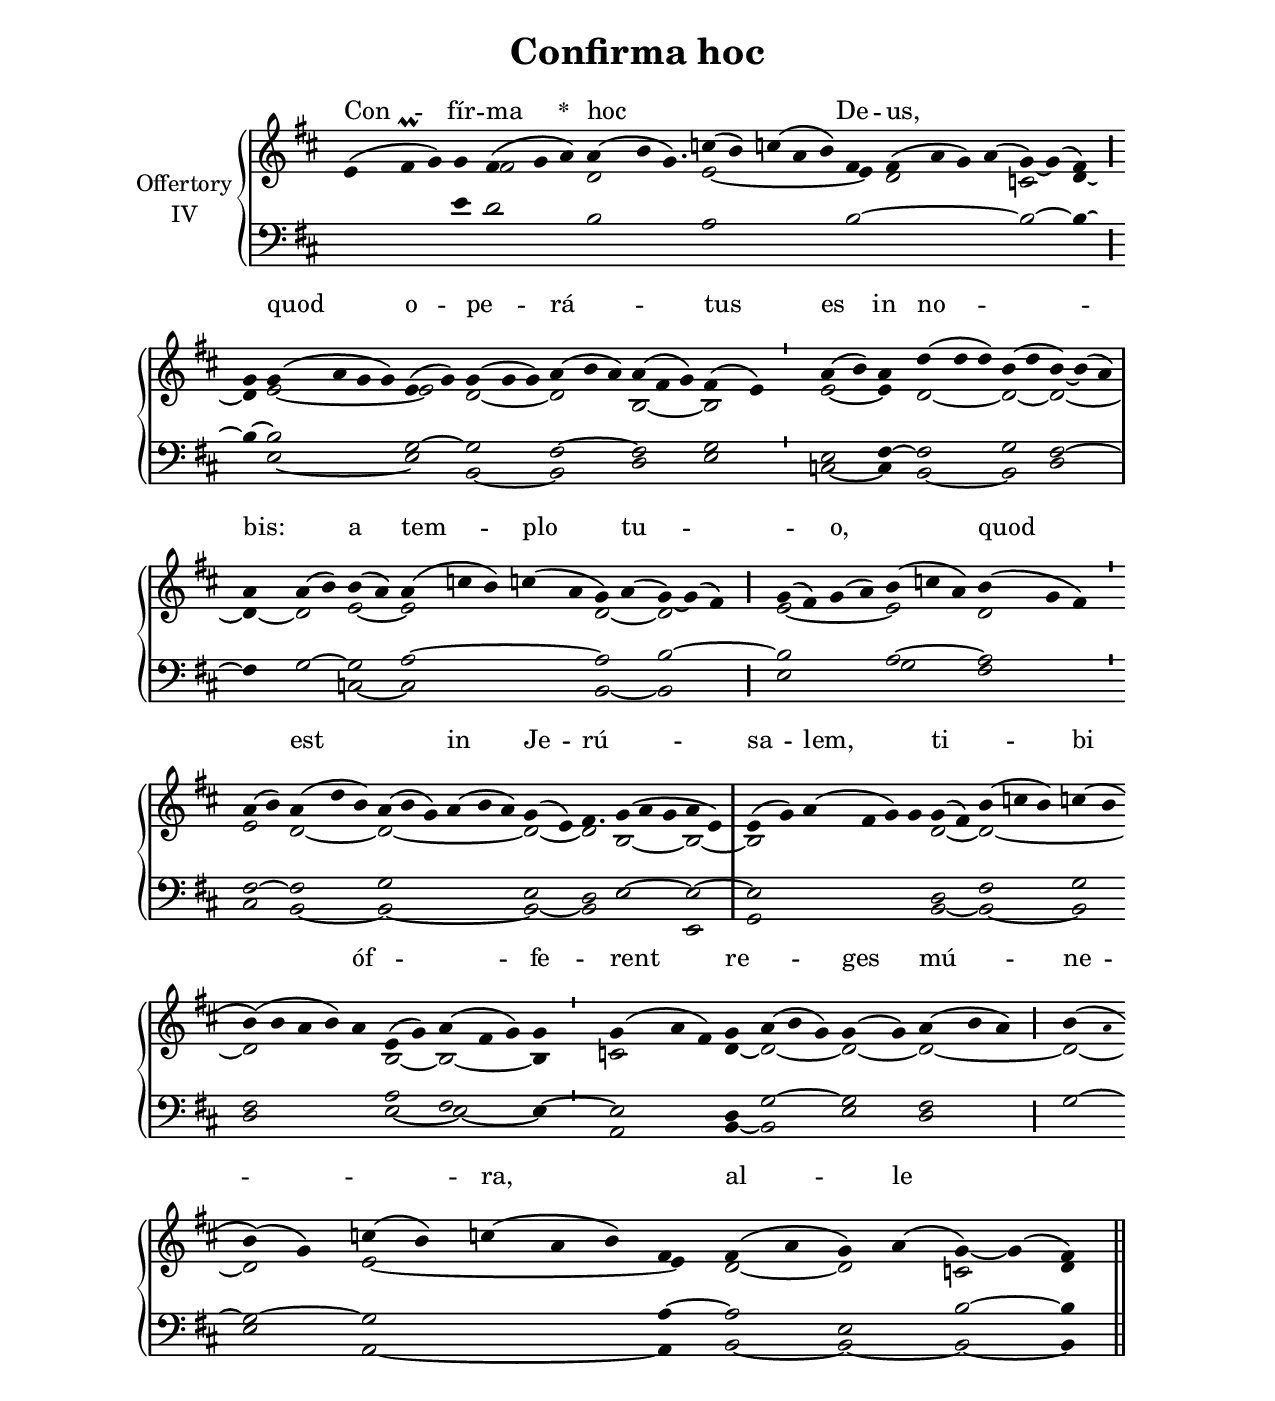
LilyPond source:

\version "2.18"
\include "gregorian.ly"
\include "noh2.ily"


%Page reference: page ii.83
%(volume.page)

global = {
 \key fis \phrygian
 \cadenzaOn 
}

\header {
  title = \markup \center-column {"Confirma hoc" \vspace #1 }
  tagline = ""
  composer = ""
}

\paper {
 #(include-special-characters)
  oddHeaderMarkup = \markup \fill-line {
    \line {}
    \center-column {
      \on-the-fly #first-page     " "
      \on-the-fly #not-first-page "Confirma hoc"
    }
    \line { \on-the-fly #print-page-number-check-first \fromproperty #'page:page-number-string }
  }
  evenHeaderMarkup = \markup \fill-line {
    \line { \on-the-fly #print-page-number-check-first \fromproperty #'page:page-number-string }
    \center-column { "Confirma hoc" }
    \line {}
  }
}

chantText = \lyricmode {
Con -- fír -- ma 
\set stanza = " * " hoc _ _ De -- us, _ _ 
quod o -- pe -- rá -- _ tus es in no -- _ bis: _ 
a tem -- plo tu -- _ o, _ 
quod _ est _ in Je -- rú -- _ sa -- lem, _ 
ti -- _ bi óf -- _ _ fe -- rent re -- _ ges mú -- ne -- _ ra, _ 
al -- le -- _ _ lú -- ia. _ _ }

chantMusic = {
\tieDown   e'4 ( fis'\prall g'4) g'4 fis'4 ( g'4 a'4)   a'4 ( b'4 g'4.) c''4 ( b'4) c''4 ( a'4 b'4) fis'4 fis'4 ( a'4 g'4) a'4 ( g'4) ~ g'4 ( fis'4) \divisioMaior \forceBreak

 g'4 g'4 ( a'4 g'4 g'4) e'4 ( g'4) g'4 ( g'4 g'4) a'4 ( b'4 a'4) a'4 ( fis'4 g'4) fis'4 ( e'4) \divisioMinima
 a'4 ( b'4) a'4 d''4 ( d''4 d''4) b'4 ( d''4 b'4) ~ b'4 ( a'4) \divisioMaxima \forceBreak

 a'4 a'4 ( b'4) b'4 ( a'4)  a'4 ( c''4 b'4) c''4 ( a'4 g'4) a'4 ( g'4) ~ g'4 ( fis'4) \divisioMaior
 g'4 ( fis'4) g'4 ( a'4)  b'4 ( c''4 a'4) b'4 ( g'4 fis'4) \divisioMinima \forceBreak

 a'4 ( b'4) a'4 ( d''4 b'4) a'4 ( b'4 g'4) a'4 ( b'4 a'4) g'4 ( e'4) fis'4. g'4 ( a'4 g'4 a'4 e'4) \divisioMaxima
 e'4 ( g'4) a'4 ( fis'4 g'4) g'4  g'4 ( fis'4) b'4 ( c''4 b'4) c''4 ( b'4 \forceBreak
) b'4 ( b'4 a'4 b'4) a'4 e'4 ( g'4) a'4 ( fis'4 g'4) g'4 \divisioMinima
 g'4 ( a'4 fis'4) g'4 a'4 ( b'4 g'4) g'4 ( g'4) a'4 ( b'4 a'4) \divisioMaior
 b'4 ( \once \tweak #'font-size #-4 a'  \forceBreak
)  b'4 ( g'4) c''4 ( b'4) c''4 ( a'4 b'4) fis'4 fis'4 ( a'4 g'4) a'4 ( g'4) ~ g'4 ( fis'4) \finalis

}

altoMusic = {
r2*4/2 fis'2*3/2 d'2*7/4 e'2*5/2 ~ e'4 d'2*4/2 c'2 d'4 ~ \divisioMaior
d'4 e'2*4/2 ~ e'2 d'2*3/2 ~ d'2*3/2 b2*3/2 ~ b2 \divisioMinima
e'2 ~ e'4 d'2*3/2 ~ d'2 ~ d'2*3/2 ~ \divisioMaxima
d'4 ~ d'2 e'2 ~ e'2*5/2 d'2 ~ d'2*3/2 \divisioMaior
e'2*4/2 ~ e'2*3/2 d'2*3/2 \divisioMinima
e'2 d'2*3/2 ~ d'2*6/2 ~ d'2 ~ d'2*3/4 b2*3/2 ~ b2 ~ \divisioMaxima
b2*6/2 d'2 ~ d'2*5/2 ~ d'2*5/2 b2 ~ b2*3/2 ~ b4 \divisioMinima
c'2*3/2 d'4 ~ d'2*3/2 ~ d'2 ~ d'2*3/2 ~ \divisioMaior
d'2 ~ d'2 e'2*5/2 ~ e'4 d'2 ~ d'2 c'2 d'4 \finalis
}

tenorMusic = {
r2*3/2 e'4 d'2*3/2 b2*7/4 a2*5/2 b2*5/2 ~ b2 ~ b4 ~ \divisioMaior
b4 ~ b2*4/2 g2 ~ g2*3/2 fis2*3/2 ~ fis2*3/2 g2 \divisioMinima
e2 fis4 ~ fis2*3/2 g2 fis2*3/2 ~ \divisioMaxima
fis4 g2 ~ g2 a2*5/2 ~ a2 b2*3/2 ~ \divisioMaior
b2*4/2 a2*3/2 ~ a2*3/2 \divisioMinima
fis2 ~ fis2*3/2 g2*6/2 e2 d2*3/4 e2*3/2 ~ e2 ~ \divisioMaxima
e2*6/2 d2 fis2*3/2 g2 fis2*5/2 a2 fis2*3/2 e4 ~ \divisioMinima
e2*3/2 d4 g2*3/2 ~ g2 fis2*3/2 \divisioMaior
g2 ~ g2 ~ g2*5/2 a4 ~ a2 e2 b2 ~ b4 \finalis
}

bassMusic = {
r2*47/4 \divisioMaior
r4 e2*4/2 ~ e2 b,2*3/2 ~ b,2*3/2 d2*3/2 e2 \divisioMinima
c2 ~ c4 b,2*3/2 ~ b,2 d2*3/2 \divisioMaxima
r2*3/2 c2 ~ c2*5/2 b,2 ~ b,2*3/2 \divisioMaior
e2*4/2 g2*3/2 fis2*3/2 \divisioMinima
cis2 b,2*3/2 ~ b,2*6/2 ~ b,2 ~ b,2*3/4 e2*3/2 e,2 \divisioMaxima
g,2*6/2 b,2 ~ b,2*3/2 ~ b,2 d2*5/2 e2 ~ e2*3/2 ~ e4 \divisioMinima
a,2*3/2 b,4 ~ b,2*3/2 e2 d2*3/2 \divisioMaior
r2 e2 a,2*5/2 ~ a,4 b,2 ~ b,2 ~ b,2 ~ b,4 \finalis
}

voiceLines = {
\voiceLineStyle


}

\score{
  <<
    \new GrandStaff <<
      \set GrandStaff.autoBeaming = ##f
      \set GrandStaff.instrumentName = \markup \center-column {
        "Offertory"
        "IV"
      }
      \new Staff = up <<
        \new Voice = "chant" {
          \voiceOne \global \chantMusic
        }
        \new Voice {
          \voiceTwo \global \altoMusic
        }
      >>

      \new Staff = down <<
        \clef bass
        \new Voice {
          \voiceOne \global \tenorMusic
        }
        \new Voice {
          \voiceTwo \global \bassMusic
        }
	\new Voice {
        \voiceThree \global \voiceLines
        }
      >>
    >>
    \new Lyrics \lyricsto chant {
      \chantText
    }
  >>
  \layout{
  }
  \midi{
    \tempo 4 = 125
  }
}
